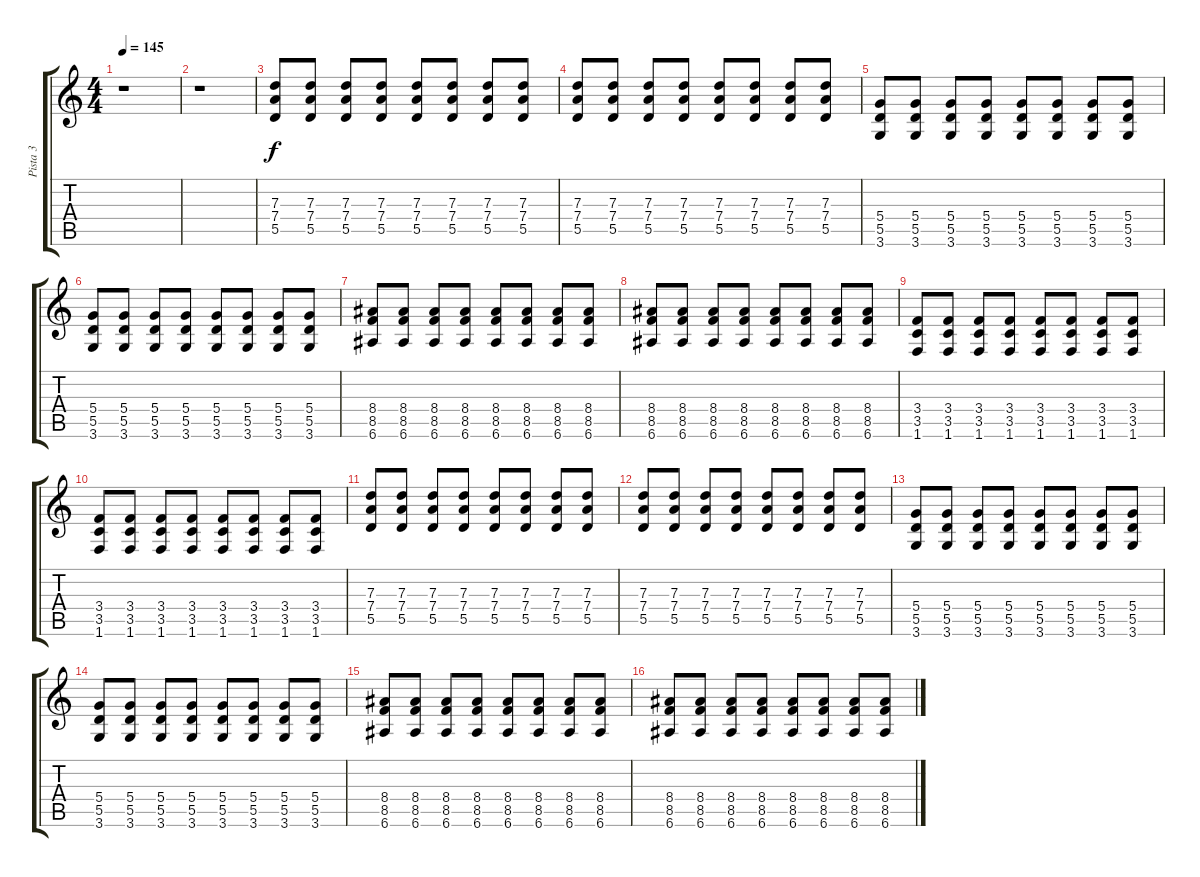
\track ("Pista 3" "Pista 3") {instrument distortionguitar}
\staff {score tabs}
\tuning (E4 B3 G3 D3 A2 E2) {hide}
\ts (4 4)
\tempo 145
\clef g2
\ks c
r.1{dy f} |
r.1 |
(7.3 7.4 5.5).8 (7.3 7.4 5.5).8 (7.3 7.4 5.5).8 (7.3 7.4 5.5).8 (7.3 7.4 5.5).8 (7.3 7.4 5.5).8 (7.3 7.4 5.5).8 (7.3 7.4 5.5).8 |
(7.3 7.4 5.5).8 (7.3 7.4 5.5).8 (7.3 7.4 5.5).8 (7.3 7.4 5.5).8 (7.3 7.4 5.5).8 (7.3 7.4 5.5).8 (7.3 7.4 5.5).8 (7.3 7.4 5.5).8 |
(5.4 5.5 3.6).8 (5.4 5.5 3.6).8 (5.4 5.5 3.6).8 (5.4 5.5 3.6).8 (5.4 5.5 3.6).8 (5.4 5.5 3.6).8 (5.4 5.5 3.6).8 (5.4 5.5 3.6).8 |
(5.4 5.5 3.6).8 (5.4 5.5 3.6).8 (5.4 5.5 3.6).8 (5.4 5.5 3.6).8 (5.4 5.5 3.6).8 (5.4 5.5 3.6).8 (5.4 5.5 3.6).8 (5.4 5.5 3.6).8 |
(8.4 8.5 6.6).8 (8.4 8.5 6.6).8 (8.4 8.5 6.6).8 (8.4 8.5 6.6).8 (8.4 8.5 6.6).8 (8.4 8.5 6.6).8 (8.4 8.5 6.6).8 (8.4 8.5 6.6).8 |
(8.4 8.5 6.6).8 (8.4 8.5 6.6).8 (8.4 8.5 6.6).8 (8.4 8.5 6.6).8 (8.4 8.5 6.6).8 (8.4 8.5 6.6).8 (8.4 8.5 6.6).8 (8.4 8.5 6.6).8 |
(3.4 3.5 1.6).8 (3.4 3.5 1.6).8 (3.4 3.5 1.6).8 (3.4 3.5 1.6).8 (3.4 3.5 1.6).8 (3.4 3.5 1.6).8 (3.4 3.5 1.6).8 (3.4 3.5 1.6).8 |
(3.4 3.5 1.6).8 (3.4 3.5 1.6).8 (3.4 3.5 1.6).8 (3.4 3.5 1.6).8 (3.4 3.5 1.6).8 (3.4 3.5 1.6).8 (3.4 3.5 1.6).8 (3.4 3.5 1.6).8 |
(7.3 7.4 5.5).8 (7.3 7.4 5.5).8 (7.3 7.4 5.5).8 (7.3 7.4 5.5).8 (7.3 7.4 5.5).8 (7.3 7.4 5.5).8 (7.3 7.4 5.5).8 (7.3 7.4 5.5).8 |
(7.3 7.4 5.5).8 (7.3 7.4 5.5).8 (7.3 7.4 5.5).8 (7.3 7.4 5.5).8 (7.3 7.4 5.5).8 (7.3 7.4 5.5).8 (7.3 7.4 5.5).8 (7.3 7.4 5.5).8 |
(5.4 5.5 3.6).8 (5.4 5.5 3.6).8 (5.4 5.5 3.6).8 (5.4 5.5 3.6).8 (5.4 5.5 3.6).8 (5.4 5.5 3.6).8 (5.4 5.5 3.6).8 (5.4 5.5 3.6).8 |
(5.4 5.5 3.6).8 (5.4 5.5 3.6).8 (5.4 5.5 3.6).8 (5.4 5.5 3.6).8 (5.4 5.5 3.6).8 (5.4 5.5 3.6).8 (5.4 5.5 3.6).8 (5.4 5.5 3.6).8 |
(8.4 8.5 6.6).8 (8.4 8.5 6.6).8 (8.4 8.5 6.6).8 (8.4 8.5 6.6).8 (8.4 8.5 6.6).8 (8.4 8.5 6.6).8 (8.4 8.5 6.6).8 (8.4 8.5 6.6).8 |
(8.4 8.5 6.6).8 (8.4 8.5 6.6).8 (8.4 8.5 6.6).8 (8.4 8.5 6.6).8 (8.4 8.5 6.6).8 (8.4 8.5 6.6).8 (8.4 8.5 6.6).8 (8.4 8.5 6.6).8
